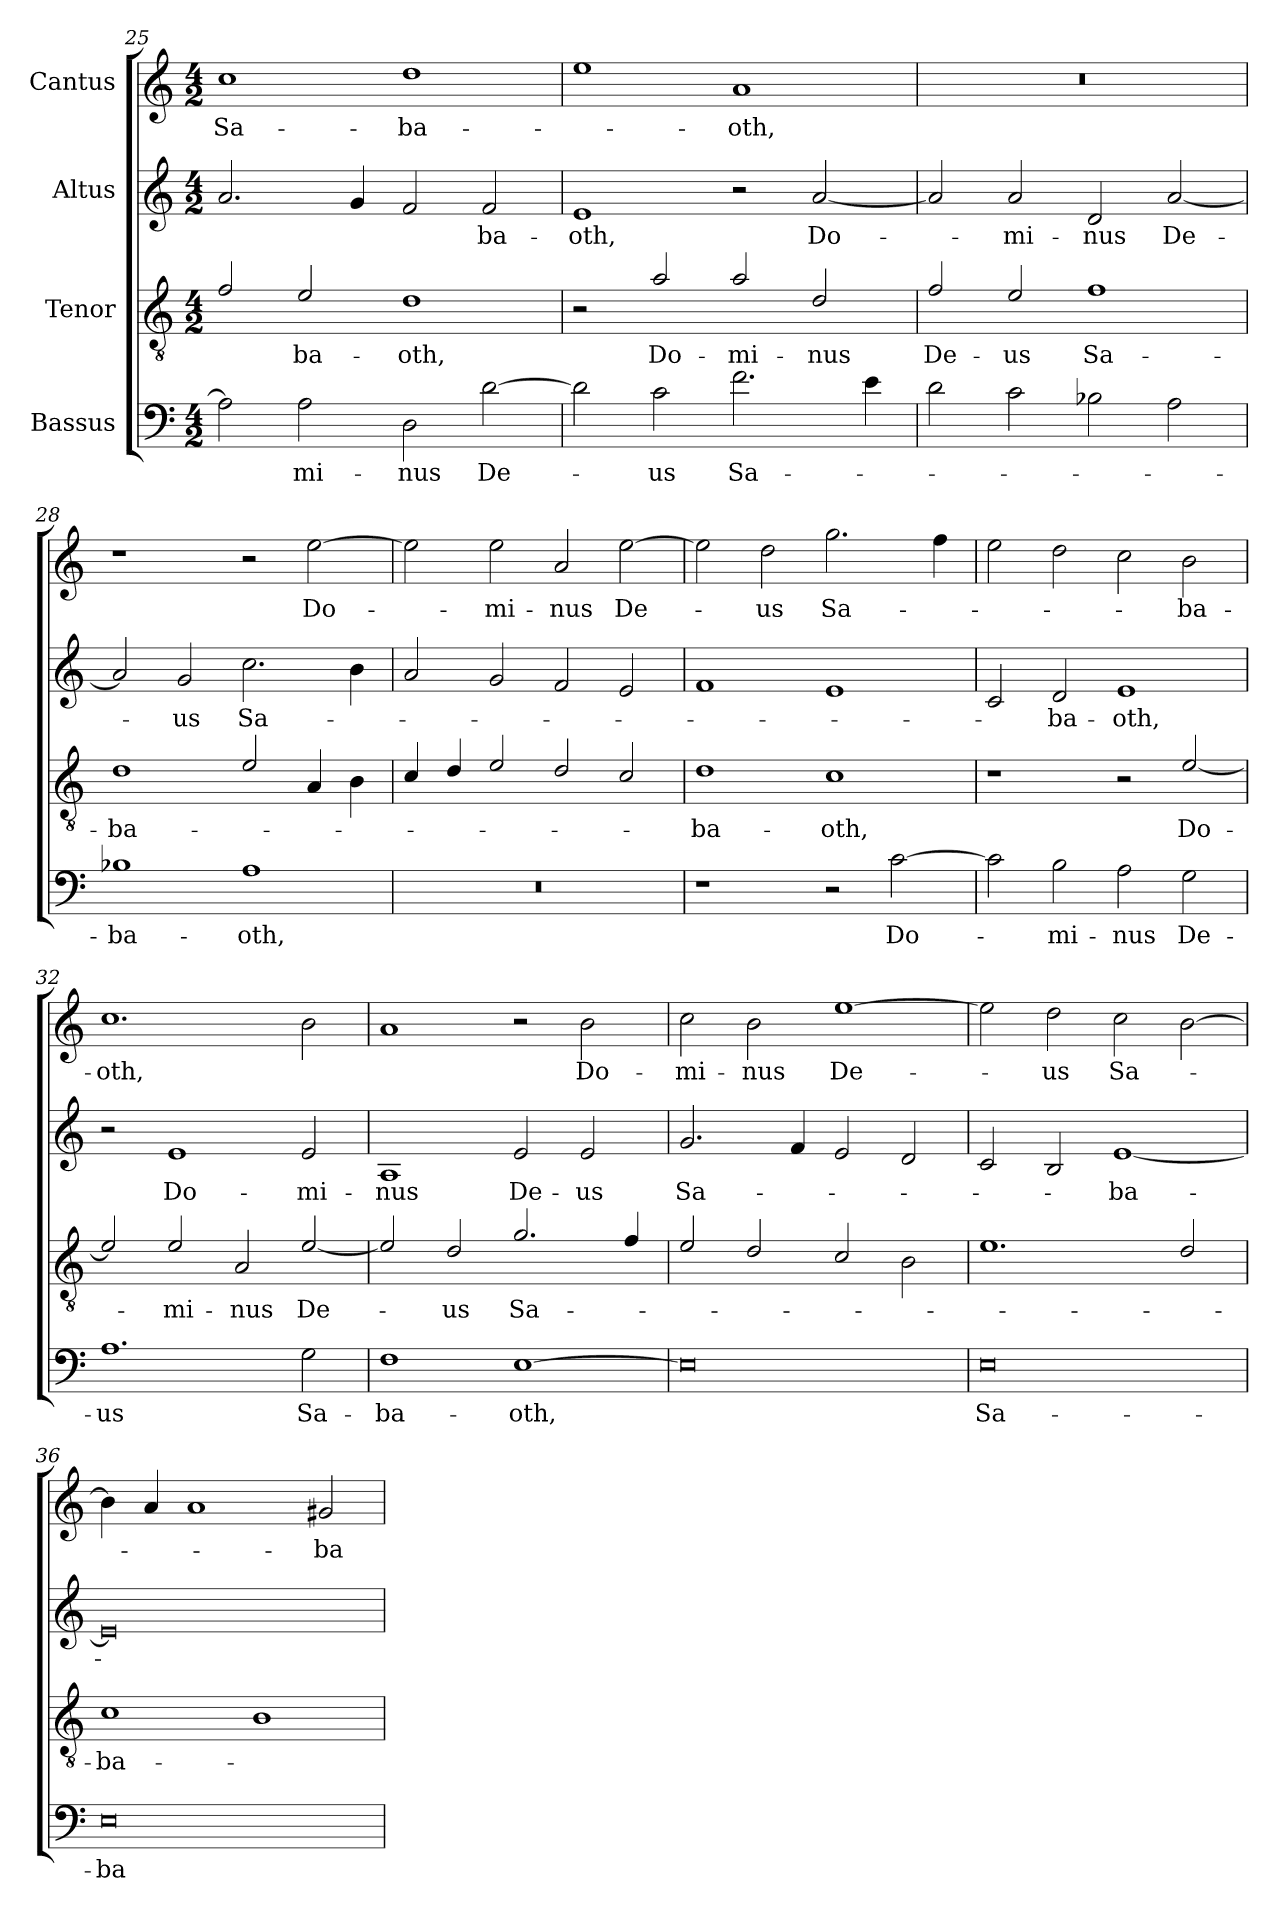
**kern	**text	**kern	**text	**kern	**text	**kern	**text
*part4	*part4	*part3	*part3	*part2	*part2	*part1	*part1
*staff4	*staff4	*staff3	*staff3	*staff2	*staff2	*staff1	*staff1
*I"Bassus	*	*I"Tenor	*	*I"Altus	*	*I"Cantus	*
*clefF4	*	*clefGv2	*	*clefG2	*	*clefG2	*
*k[]	*	*k[]	*	*k[]	*	*k[]	*
*M4/2	*	*M4/2	*	*M4/2	*	*M4/2	*
=25	=25	=25	=25	=25	=25	=25	=25
2A\]	.	2f/	.	2.a/	.	1cc\	Sa-
2A\	-mi-	2e/	-ba-	.	.	.	.
.	.	.	.	4g/	.	.	.
2D\	-nus	1d\	-oth,	2f/	.	1dd\	-ba-
[2d\	De-	.	.	2f/	-ba-	.	.
=26	=26	=26	=26	=26	=26	=26	=26
2d\]	.	2r	.	1e/	-oth,	1ee\	.
2c\	-us	2a/	Do-	.	.	.	.
2.f\	Sa-	2a/	-mi-	2r	.	1a/	-oth,
.	.	2d/	-nus	[2a/	Do-	.	.
4e\	.	.	.	.	.	.	.
=27	=27	=27	=27	=27	=27	=27	=27
2d\	.	2f/	De-	2a/]	.	0r	.
2c\	.	2e/	-us	2a/	-mi-	.	.
2B-X\	.	1f\	Sa-	2d/	-nus	.	.
2A\	.	.	.	[2a/	De-	.	.
=28	=28	=28	=28	=28	=28	=28	=28
1B-X\	-ba-	1d\	-ba-	2a/]	.	1r	.
.	.	.	.	2g/	-us	.	.
1A\	-oth,	2e/	.	2.cc\	Sa-	2r	.
.	.	4A/	.	.	.	[2ee\	Do-
.	.	4B\	.	4b\	.	.	.
=29	=29	=29	=29	=29	=29	=29	=29
0r	.	4c/	.	2a/	.	2ee\]	.
.	.	4d/	.	.	.	.	.
.	.	2e/	.	2g/	.	2ee\	-mi-
.	.	2d/	.	2f/	.	2a/	-nus
.	.	2c/	.	2e/	.	[2ee\	De-
=30	=30	=30	=30	=30	=30	=30	=30
1r	.	1d\	-ba-	1f/	.	2ee\]	.
.	.	.	.	.	.	2dd\	-us
2r	.	1c\	-oth,	1e/	.	2.gg\	Sa-
[2c\	Do-	.	.	.	.	.	.
.	.	.	.	.	.	4ff\	.
=31	=31	=31	=31	=31	=31	=31	=31
2c\]	.	1r	.	2c/	.	2ee\	.
2B\	-mi-	.	.	2d/	-ba-	2dd\	.
2A\	-nus	2r	.	1e/	-oth,	2cc\	.
2G\	De-	[2e/	Do-	.	.	2b\	-ba-
=32	=32	=32	=32	=32	=32	=32	=32
1.A\	-us	2e/]	.	2r	.	1.cc\	-oth,
.	.	2e/	-mi-	1e/	Do-	.	.
.	.	2A/	-nus	.	.	.	.
2G\	Sa-	[2e/	De-	2e/	-mi-	2b\	.
=33	=33	=33	=33	=33	=33	=33	=33
1F\	-ba-	2e/]	.	1A/	-nus	1a/	.
.	.	2d/	-us	.	.	.	.
[1E\	-oth,	2.g/	Sa-	2e/	De-	2r	.
.	.	.	.	2e/	-us	2b\	Do-
.	.	4f/	.	.	.	.	.
=34	=34	=34	=34	=34	=34	=34	=34
0E\]	.	2e/	.	2.g/	Sa-	2cc\	-mi-
.	.	2d/	.	.	.	2b\	-nus
.	.	.	.	4f/	.	.	.
.	.	2c/	.	2e/	.	[1ee\	De-
.	.	2B\	.	2d/	.	.	.
=35	=35	=35	=35	=35	=35	=35	=35
0E\	Sa-	1.e\	.	2c/	.	2ee\]	.
.	.	.	.	2B/	.	2dd\	-us
.	.	.	.	[1e/	-ba-	2cc\	Sa-
.	.	2d/	.	.	.	[2b\	.
=36	=36	=36	=36	=36	=36	=36	=36
0E\	-ba-	1c\	-ba-	0e/]	.	4b\]	.
.	.	.	.	.	.	4a/	.
.	.	.	.	.	.	1a/	.
.	.	1B\	.	.	.	.	.
.	.	.	.	.	.	2g#X/	-ba-
=	=	=	=	=	=	=	=
*-	*-	*-	*-	*-	*-	*-	*-
